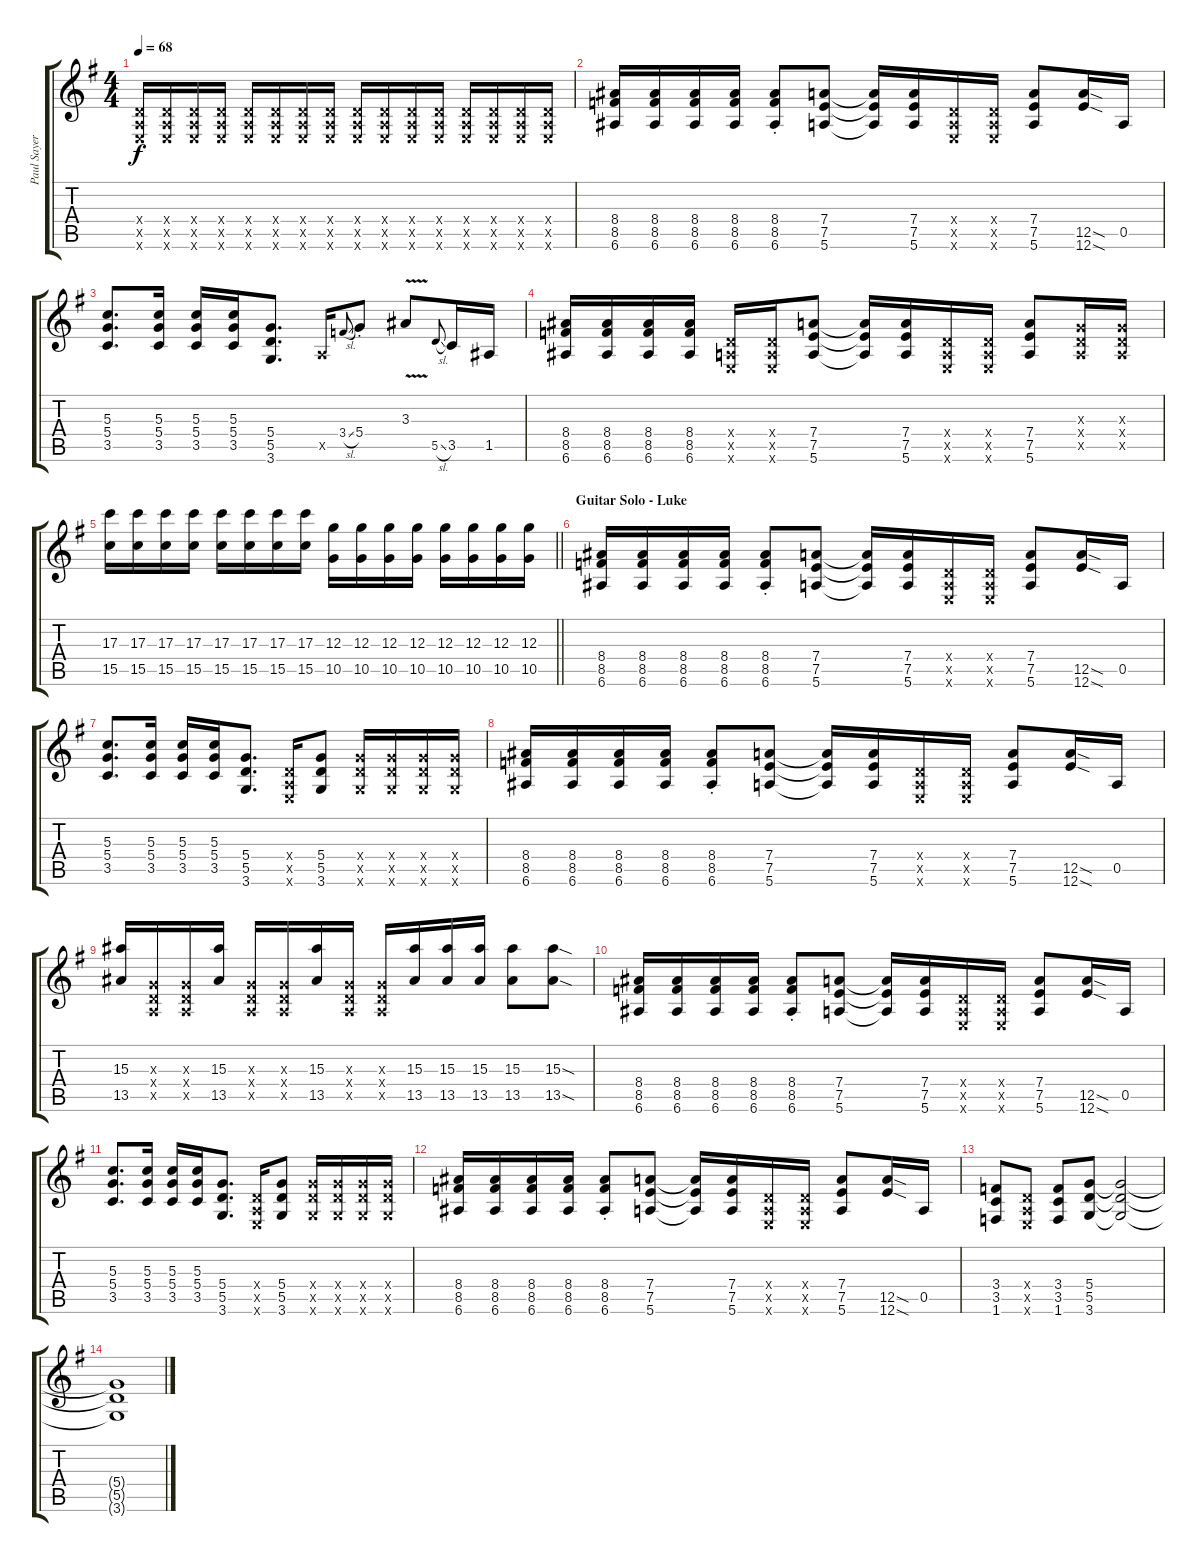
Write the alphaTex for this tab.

\track ("Paul Sayer" "Paul Sayer") {instrument electricguitarjazz}
\staff {score tabs}
\tuning (E4 B3 G3 D3 A2 E2) {hide}
\ts (4 4)
\tempo 68
\clef g2
\ks g
(0.4{x} 0.5{x} 0.6{x}).16{dy f} (0.4{x} 0.5{x} 0.6{x}).16 (0.4{x} 0.5{x} 0.6{x}).16 (0.4{x} 0.5{x} 0.6{x}).16 (0.4{x} 0.5{x} 0.6{x}).16 (0.4{x} 0.5{x} 0.6{x}).16 (0.4{x} 0.5{x} 0.6{x}).16 (0.4{x} 0.5{x} 0.6{x}).16 (0.4{x} 0.5{x} 0.6{x}).16 (0.4{x} 0.5{x} 0.6{x}).16 (0.4{x} 0.5{x} 0.6{x}).16 (0.4{x} 0.5{x} 0.6{x}).16 (0.4{x} 0.5{x} 0.6{x}).16 (0.4{x} 0.5{x} 0.6{x}).16 (0.4{x} 0.5{x} 0.6{x}).16 (0.4{x} 0.5{x} 0.6{x}).16 |
(8.4 8.5 6.6).16 (8.4 8.5 6.6).16 (8.4 8.5 6.6).16 (8.4 8.5 6.6).16 (8.4{st} 8.5{st} 6.6{st}).8 (7.4 7.5 5.6).8 (7.4{t} 7.5{t} 5.6{t}).16 (7.4 7.5 5.6).16 (0.4{x} 0.5{x} 0.6{x}).16 (0.4{x} 0.5{x} 0.6{x}).16 (7.4 7.5 5.6).8 (12.5{sod} 12.6{sod}).16 0.5.16 |
(5.3 5.4 3.5).8{d} (5.3 5.4 3.5).16 (5.3 5.4 3.5).16 (5.3 5.4 3.5).16 (5.4 5.5 3.6).8{d} 0.5{x}.16 3.4{sl}.8{gr onbeat} 5.4{st}.8 3.3{v}.8 5.5{sl}.8{gr onbeat} 3.5.16 1.5.16 |
(8.4 8.5 6.6).16 (8.4 8.5 6.6).16 (8.4 8.5 6.6).16 (8.4 8.5 6.6).16 (0.4{x} 0.5{x} 0.6{x}).16 (0.4{x} 0.5{x} 0.6{x}).16 (7.4 7.5 5.6).8 (7.4{t} 7.5{t} 5.6{t}).16 (7.4 7.5 5.6).16 (0.4{x} 0.5{x} 0.6{x}).16 (0.4{x} 0.5{x} 0.6{x}).16 (7.4 7.5 5.6).8 (0.3{x} 0.4{x} 0.5{x}).16 (0.3{x} 0.4{x} 0.5{x}).16 |
\barLineRight lightlight
(17.3 15.5).16 (17.3 15.5).16 (17.3 15.5).16 (17.3 15.5).16 (17.3 15.5).16 (17.3 15.5).16 (17.3 15.5).16 (17.3 15.5).16 (12.3 10.5).16 (12.3 10.5).16 (12.3 10.5).16 (12.3 10.5).16 (12.3 10.5).16 (12.3 10.5).16 (12.3 10.5).16 (12.3 10.5).16 |
\section ("" "Guitar Solo - Luke")
(8.4 8.5 6.6).16 (8.4 8.5 6.6).16 (8.4 8.5 6.6).16 (8.4 8.5 6.6).16 (8.4{st} 8.5{st} 6.6{st}).8 (7.4 7.5 5.6).8 (7.4{t} 7.5{t} 5.6{t}).16 (7.4 7.5 5.6).16 (0.4{x} 0.5{x} 0.6{x}).16 (0.4{x} 0.5{x} 0.6{x}).16 (7.4 7.5 5.6).8 (12.5{sod} 12.6{sod}).16 0.5.16 |
(5.3 5.4 3.5).8{d} (5.3 5.4 3.5).16 (5.3 5.4 3.5).16 (5.3 5.4 3.5).16 (5.4 5.5 3.6).8{d} (0.4{x} 0.5{x} 0.6{x}).16 (5.4 5.5 3.6).8 (5.4{x} 5.5{x} 3.6{x}).16 (5.4{x} 5.5{x} 3.6{x}).16 (5.4{x} 5.5{x} 3.6{x}).16 (5.4{x} 5.5{x} 3.6{x}).16 |
(8.4 8.5 6.6).16 (8.4 8.5 6.6).16 (8.4 8.5 6.6).16 (8.4 8.5 6.6).16 (8.4{st} 8.5{st} 6.6{st}).8 (7.4 7.5 5.6).8 (7.4{t} 7.5{t} 5.6{t}).16 (7.4 7.5 5.6).16 (0.4{x} 0.5{x} 0.6{x}).16 (0.4{x} 0.5{x} 0.6{x}).16 (7.4 7.5 5.6).8 (12.5{sod} 12.6{sod}).16 0.5.16 |
(15.3 13.5).16 (0.3{x} 0.4{x} 0.5{x}).16 (0.3{x} 0.4{x} 0.5{x}).16 (15.3 13.5).16 (0.3{x} 0.4{x} 0.5{x}).16 (0.3{x} 0.4{x} 0.5{x}).16 (15.3 13.5).16 (0.3{x} 0.4{x} 0.5{x}).16 (0.3{x} 0.4{x} 0.5{x}).16 (15.3 13.5).16 (15.3 13.5).16 (15.3 13.5).16 (15.3 13.5).8 (15.3{sod} 13.5{sod}).8 |
(8.4 8.5 6.6).16 (8.4 8.5 6.6).16 (8.4 8.5 6.6).16 (8.4 8.5 6.6).16 (8.4{st} 8.5{st} 6.6{st}).8 (7.4 7.5 5.6).8 (7.4{t} 7.5{t} 5.6{t}).16 (7.4 7.5 5.6).16 (0.4{x} 0.5{x} 0.6{x}).16 (0.4{x} 0.5{x} 0.6{x}).16 (7.4 7.5 5.6).8 (12.5{sod} 12.6{sod}).16 0.5.16 |
(5.3 5.4 3.5).8{d} (5.3 5.4 3.5).16 (5.3 5.4 3.5).16 (5.3 5.4 3.5).16 (5.4 5.5 3.6).8{d} (0.4{x} 0.5{x} 0.6{x}).16 (5.4 5.5 3.6).8 (5.4{x} 5.5{x} 3.6{x}).16 (5.4{x} 5.5{x} 3.6{x}).16 (5.4{x} 5.5{x} 3.6{x}).16 (5.4{x} 5.5{x} 3.6{x}).16 |
(8.4 8.5 6.6).16 (8.4 8.5 6.6).16 (8.4 8.5 6.6).16 (8.4 8.5 6.6).16 (8.4{st} 8.5{st} 6.6{st}).8 (7.4 7.5 5.6).8 (7.4{t} 7.5{t} 5.6{t}).16 (7.4 7.5 5.6).16 (0.4{x} 0.5{x} 0.6{x}).16 (0.4{x} 0.5{x} 0.6{x}).16 (7.4 7.5 5.6).8 (12.5{sod} 12.6{sod}).16 0.5.16 |
(3.4 3.5 1.6).8 (0.4{x} 0.5{x} 0.6{x}).8 (3.4 3.5 1.6).8 (5.4 5.5 3.6).8 (5.4{t} 5.5{t} 3.6{t}).2{volume 0} |
(5.4{t} 5.5{t} 3.6{t}).1
